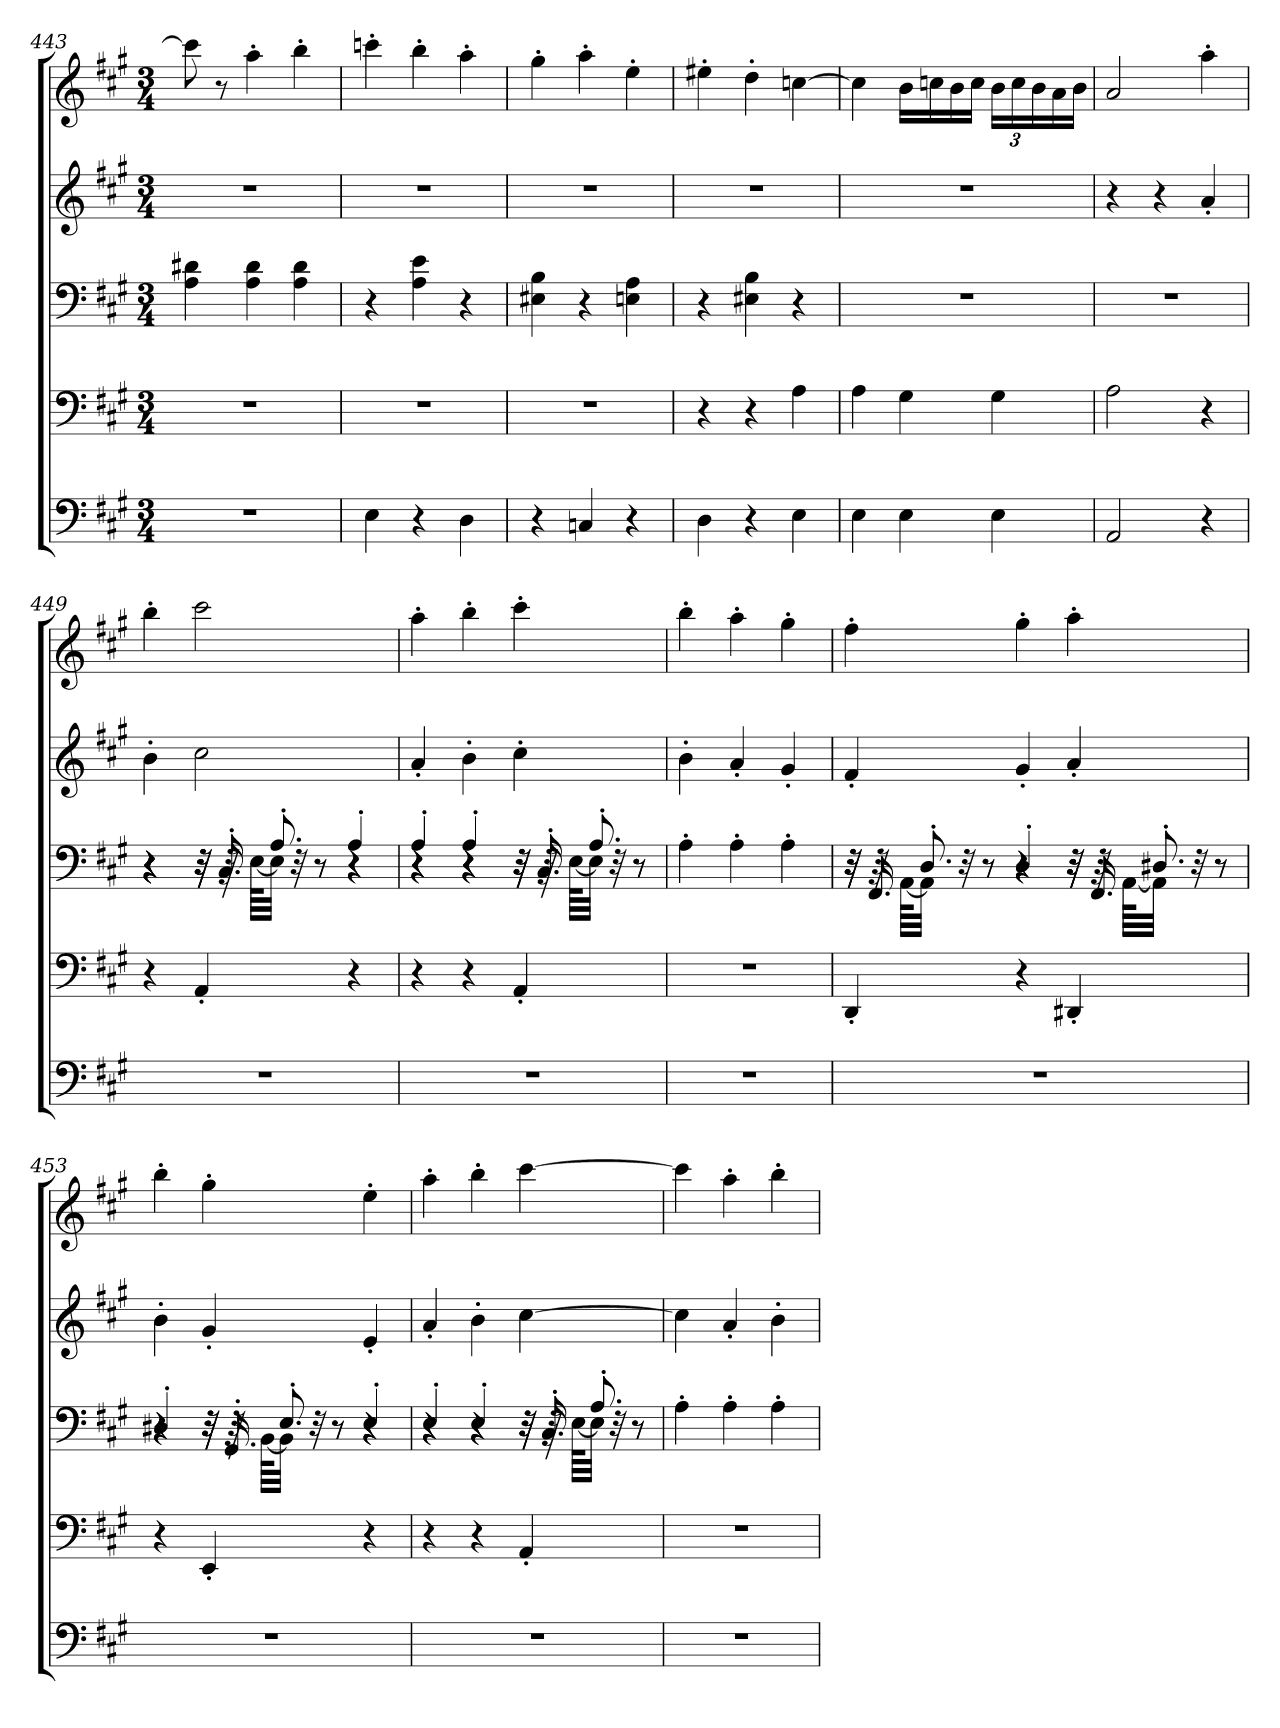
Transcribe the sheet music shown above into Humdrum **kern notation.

**kern	**kern	**kern	**kern	**kern
*part5	*part4	*part3	*part2	*part1
*staff5	*staff4	*staff3	*staff2	*staff1
*clefF4	*clefF4	*clefF4	*clefG2	*clefG2
*k[f#c#g#]	*k[f#c#g#]	*k[f#c#g#]	*k[f#c#g#]	*k[f#c#g#]
*M3/4	*M3/4	*M3/4	*M3/4	*M3/4
=443	=443	=443	=443	=443
2.r	2.r	4A\ 4d#X\	2.r	8ccc\]
.	.	.	.	8r
.	.	4A\ 4d#\	.	4aa'\
.	.	4A\ 4d#\	.	4bb'\
=444	=444	=444	=444	=444
4E\	2.r	4r	2.r	4cccn'\
4r	.	4A\ 4e\	.	4bb'\
4D\	.	4r	.	4aa'\
=445	=445	=445	=445	=445
4r	2.r	4E#X\ 4B\	2.r	4gg#'\
4Cn/	.	4r	.	4aa'\
4r	.	4En\ 4A\	.	4ee'\
!!LO:PB:g=z
=446	=446	=446	=446	=446
4D\	4r	4r	2.r	4ee#X'\
4r	4r	4E#X\ 4B\	.	4dd'\
4E\	4A\	4r	.	[4ccn\
=447	=447	=447	=447	=447
4E\	4A\	2.r	2.r	4cc\]
4E\	4G#\	.	.	16b\LL
.	.	.	.	16ccn\
.	.	.	.	16b\
.	.	.	.	16cc\JJ
*	*	*	*	*Xbrackettup
4E\	4G#\	.	.	24b\LL
.	.	.	.	24cc\
.	.	.	.	24b\
.	.	.	.	16a\
.	.	.	.	16b\JJ
=448	=448	=448	=448	=448
2AA/	2A\	2.r	4r	2a/
.	.	.	4r	.
*	*	*	*	*MM250
4r	4r	.	4a'/	4aa'\
=449	=449	=449	=449	=449
*	*	*^	*	*
*	*	*	*^	*	*
2.r	4r	4r	4r	4r	4b'\	4bb'\
*	*	*	*	*	*	*MM250
.	4AA'/	16r	32r	32r	2cc#\	2ccc#\
.	.	.	64r	16.C#'/	.	.
.	.	.	[64E\KLLL	.	.	.
.	.	8.A'/	32E\JJJ]	.	.	.
.	.	.	32r	.	.	.
.	.	.	8r	8r	.	.
.	4r	4A'/	4r	4r	.	.
=450	=450	=450	=450	=450	=450	=450
2.r	4r	4A'/	4r	4r	4a'/	4aa'\
.	4r	4A'/	4r	4r	4b'\	4bb'\
.	4AA'/	16r	32r	32r	4cc#'\	4ccc#'\
.	.	.	64r	16.C#'/	.	.
.	.	.	[64E\KLLL	.	.	.
.	.	8.A'/	32E\JJJ]	.	.	.
.	.	.	32r	.	.	.
.	.	.	8r	8r	.	.
*	*	*v	*v	*v	*	*
!!LO:LB:g=z
=451	=451	=451	=451	=451
2.r	2.r	4A'\	4b'\	4bb'\
.	.	4A'\	4a'/	4aa'\
.	.	4A'\	4g#'/	4gg#'\
=452	=452	=452	=452	=452
*	*	*^	*	*
*	*	*	*^	*	*
2.r	4DD'/	16r	32r	32r	4f#'/	4ff#'\
.	.	.	64r	16.FF#'/	.	.
.	.	.	[64AA\KLLL	.	.	.
.	.	8.D'/	32AA\JJJ]	.	.	.
.	.	.	32r	.	.	.
.	.	.	8r	8r	.	.
.	4r	4D'/	4r	4r	4g#'/	4gg#'\
.	4DD#X'/	16r	32r	32r	4a'/	4aa'\
.	.	.	64r	16.FF#'/	.	.
.	.	.	[64AA\KLLL	.	.	.
.	.	8.D#X'/	32AA\JJJ]	.	.	.
.	.	.	32r	.	.	.
.	.	.	8r	8r	.	.
=453	=453	=453	=453	=453	=453	=453
2.r	4r	4D#X'/	4r	4r	4b'\	4bb'\
.	4EE'/	16r	32r	32r	4g#'/	4gg#'\
.	.	.	64r	16.GG#'/	.	.
.	.	.	[64BB\KLLL	.	.	.
.	.	8.E'/	32BB\JJJ]	.	.	.
.	.	.	32r	.	.	.
.	.	.	8r	8r	.	.
.	4r	4E'/	4r	4r	4e'/	4ee'\
!!LO:PB:g=z
=454	=454	=454	=454	=454	=454	=454
2.r	4r	4E'/	4r	4r	4a'/	4aa'\
.	4r	4E'/	4r	4r	4b'\	4bb'\
*	*	*	*	*	*	*MM250
.	4AA'/	16r	32r	32r	[4cc#\	[4ccc#\
.	.	.	64r	16.C#'/	.	.
.	.	.	[64E\KLLL	.	.	.
.	.	8.A'/	32E\JJJ]	.	.	.
.	.	.	32r	.	.	.
.	.	.	8r	8r	.	.
*	*	*v	*v	*v	*	*
=455	=455	=455	=455	=455
2.r	2.r	4A'\	4cc#\]	4ccc#\]
.	.	4A'\	4a'/	4aa'\
.	.	4A'\	4b'\	4bb'\
=	=	=	=	=
*-	*-	*-	*-	*-
